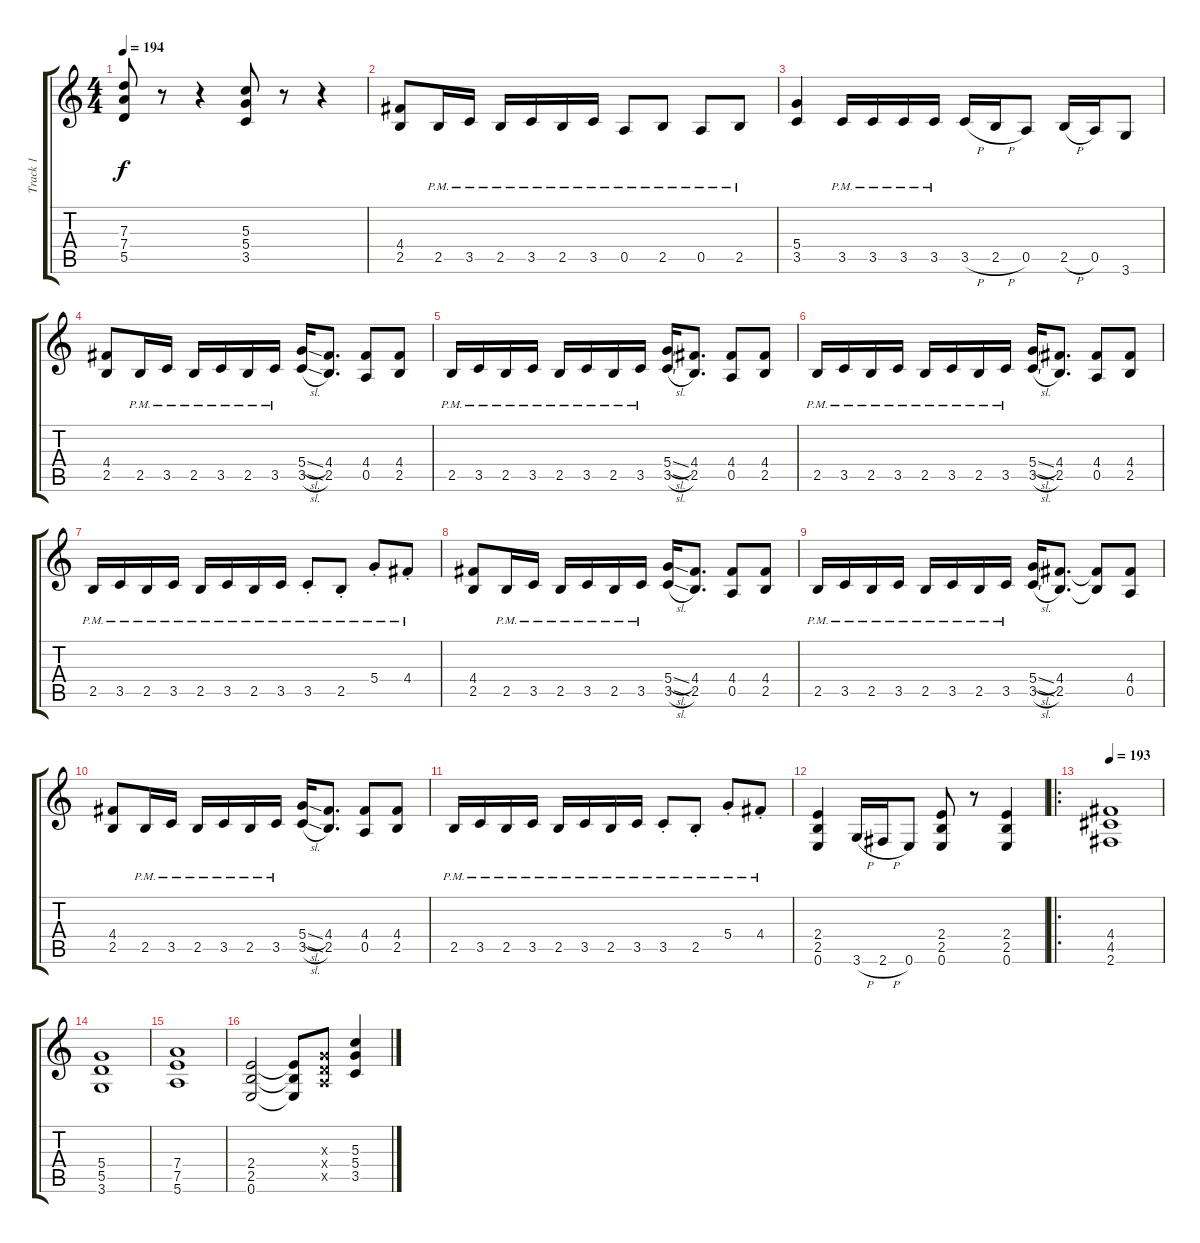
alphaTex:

\track ("Track 1" "Track 1") {instrument distortionguitar}
\staff {score tabs}
\tuning (E4 B3 G3 D3 A2 E2) {hide}
\ts (4 4)
\tempo 194
\clef g2
\ks c
(7.3 7.4 5.5).8{dy f} r.8 r.4 (5.3 5.4 3.5).8 r.8 r.4 |
(4.4 2.5).8 2.5{pm}.16 3.5{pm}.16 2.5{pm}.16 3.5{pm}.16 2.5{pm}.16 3.5{pm}.16 0.5{pm}.8 2.5{pm}.8 0.5{pm}.8 2.5{pm}.8 |
(5.4 3.5).4 3.5{pm}.16 3.5{pm}.16 3.5{pm}.16 3.5{pm}.16 3.5{h}.16 2.5{h}.16 0.5.8 2.5{h}.16 0.5.16 3.6.8 |
(4.4 2.5).8 2.5{pm}.16 3.5{pm}.16 2.5{pm}.16 3.5{pm}.16 2.5{pm}.16 3.5{pm}.16 (5.4{sl} 3.5{sl}).16 (4.4 2.5).8{d} (4.4 0.5).8 (4.4 2.5).8 |
2.5{pm}.16 3.5{pm}.16 2.5{pm}.16 3.5{pm}.16 2.5{pm}.16 3.5{pm}.16 2.5{pm}.16 3.5{pm}.16 (5.4{sl} 3.5{sl}).16 (4.4 2.5).8{d} (4.4 0.5).8 (4.4 2.5).8 |
2.5{pm}.16 3.5{pm}.16 2.5{pm}.16 3.5{pm}.16 2.5{pm}.16 3.5{pm}.16 2.5{pm}.16 3.5{pm}.16 (5.4{sl} 3.5{sl}).16 (4.4 2.5).8{d} (4.4 0.5).8 (4.4 2.5).8 |
2.5{pm}.16 3.5{pm}.16 2.5{pm}.16 3.5{pm}.16 2.5{pm}.16 3.5{pm}.16 2.5{pm}.16 3.5{pm}.16 3.5{pm st}.8 2.5{pm st}.8 5.4{pm st}.8 4.4{pm st}.8 |
(4.4 2.5).8 2.5{pm}.16 3.5{pm}.16 2.5{pm}.16 3.5{pm}.16 2.5{pm}.16 3.5{pm}.16 (5.4{sl} 3.5{sl}).16 (4.4 2.5).8{d} (4.4 0.5).8 (4.4 2.5).8 |
2.5{pm}.16 3.5{pm}.16 2.5{pm}.16 3.5{pm}.16 2.5{pm}.16 3.5{pm}.16 2.5{pm}.16 3.5{pm}.16 (5.4{sl} 3.5{sl}).16 (4.4 2.5).8{d} (4.4{t} 2.5{t}).8 (4.4 0.5).8 |
(4.4 2.5).8 2.5{pm}.16 3.5{pm}.16 2.5{pm}.16 3.5{pm}.16 2.5{pm}.16 3.5{pm}.16 (5.4{sl} 3.5{sl}).16 (4.4 2.5).8{d} (4.4 0.5).8 (4.4 2.5).8 |
2.5{pm}.16 3.5{pm}.16 2.5{pm}.16 3.5{pm}.16 2.5{pm}.16 3.5{pm}.16 2.5{pm}.16 3.5{pm}.16 3.5{pm st}.8 2.5{pm st}.8 5.4{pm st}.8 4.4{pm st}.8 |
(2.4 2.5 0.6).4 3.6{h}.16 2.6{h}.16 0.6.8 (2.4 2.5 0.6).8 r.8 (2.4 2.5 0.6).4 |
\ro
\tempo 193
(4.4 4.5 2.6).1 |
(5.4 5.5 3.6).1 |
(7.4 7.5 5.6).1 |
(2.4 2.5 0.6).2 (2.4{t} 2.5{t} 0.6{t}).8 (0.3{x} 0.4{x} 0.5{x}).8 (5.3 5.4 3.5).4
